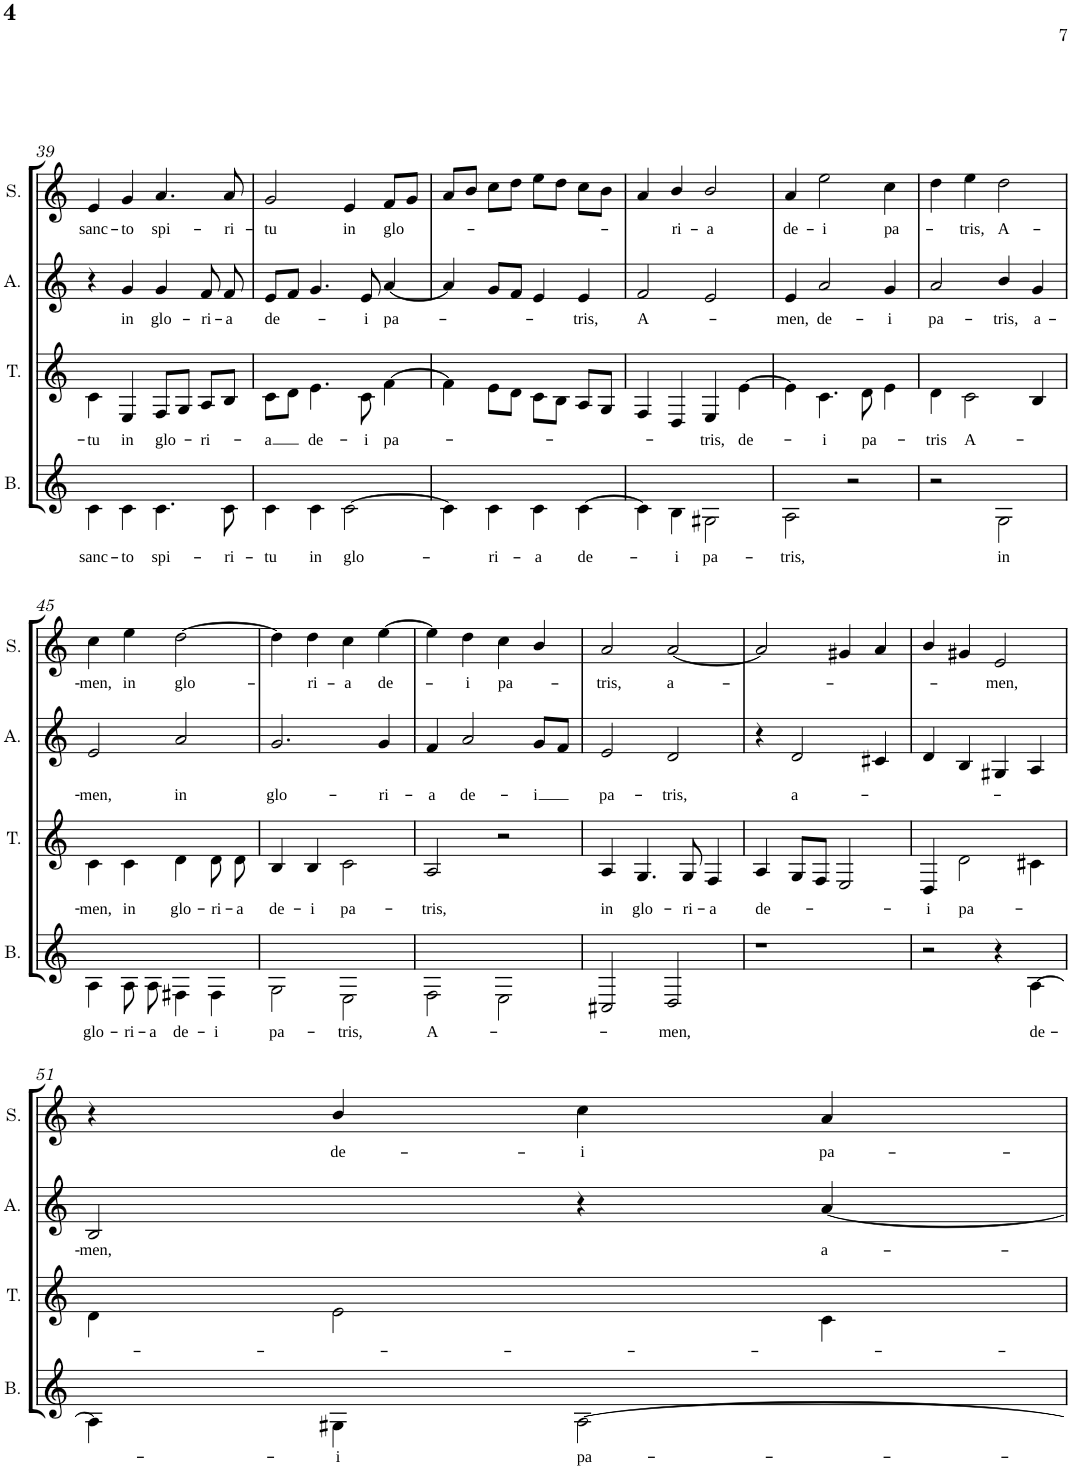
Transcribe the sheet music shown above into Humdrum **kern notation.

**kern	**text	**kern	**text	**kern	**text	**kern	**text
*part4	*part4	*part3	*part3	*part2	*part2	*part1	*part1
*staff4	*staff4	*staff3	*staff3	*staff2	*staff2	*staff1	*staff1
*I"Bass	*	*I"Tenor	*	*I"Alto	*	*I"Soprano	*
*I'B.	*	*I'T.	*	*I'A.	*	*I'S.	*
!!LO:PB:g=z
*clefG2	*	*clefG2	*	*clefG2	*	*clefG2	*
*	*	*Trd7c12	*	*	*	*	*
*k[]	*	*k[]	*	*k[]	*	*k[]	*
*M4/4	*	*M4/4	*	*M4/4	*	*M4/4	*
*met(c)	*	*met(c)	*	*met(c)	*	*met(c)	*
=39	=39	=39	=39	=39	=39	=39	=39
!	!LO:LY:b	!	!LO:LY:b	!	!	!	!LO:LY:b
4c\	sanc-	4c\	-tu	4r	.	4e/	sanc-
!	!LO:LY:b	!	!LO:LY:b	!	!LO:LY:b	!	!LO:LY:b
4c\	-to	4E/	in	4g/	in	4g/	-to
!	!LO:LY:b	!	!LO:LY:b	!	!LO:LY:b	!	!LO:LY:b
4.c\	spi-	8F/L	glo-	4g/	glo-	4.a/	spi-
.	.	8G/J	.	.	.	.	.
!	!	!	!LO:LY:b	!	!LO:LY:b	!	!
.	.	8A/L	-ri-	8f/	-ri-	.	.
!	!LO:LY:b	!	!	!	!LO:LY:b	!	!LO:LY:b
8c\	-ri-	8B/J	.	8f/	-a	8a/	-ri-
=40	=40	=40	=40	=40	=40	=40	=40
!	!LO:LY:b	!	!LO:LY:b	!	!LO:LY:b	!	!LO:LY:b
4c\	-tu	8c\L	-a	8e/L	de-	2g/	-tu
.	.	8d\J	.	8f/J	.	.	.
!	!LO:LY:b	!	!LO:LY:b	!	!	!	!
4c\	in	4.e\	de-	4.g/	.	.	.
!	!LO:LY:b	!	!	!	!	!	!LO:LY:b
[2c\	glo-	.	.	.	.	4e/	in
!	!	!	!LO:LY:b	!	!LO:LY:b	!	!
.	.	8c\	-i	8e/	-i	.	.
!	!	!	!LO:LY:b	!	!LO:LY:b	!	!LO:LY:b
.	.	[4f\	pa-	[4a/	pa-	8f/L	glo-
.	.	.	.	.	.	8g/J	.
=41	=41	=41	=41	=41	=41	=41	=41
4c\]	.	4f\]	.	4a/]	.	8a/L	.
.	.	.	.	.	.	8b/J	.
!	!LO:LY:b	!	!	!	!	!	!
4c\	-ri-	8e\L	.	8g/L	.	8cc\L	.
.	.	8d\J	.	8f/J	.	8dd\J	.
!	!LO:LY:b	!	!	!	!	!	!
4c\	-a	8c\L	.	4e/	.	8ee\L	.
.	.	8B\J	.	.	.	8dd\J	.
!	!LO:LY:b	!	!	!	!LO:LY:b	!	!
[4c\	de-	8A/L	.	4e/	-tris,	8cc\L	.
.	.	8G/J	.	.	.	8b\J	.
=42	=42	=42	=42	=42	=42	=42	=42
!	!	!	!	!	!LO:LY:b	!	!
4c\]	.	4F/	.	2f/	A-	4a/	.
!	!LO:LY:b	!	!	!	!	!	!LO:LY:b
4B\	-i	4D/	.	.	.	4b/	-ri-
!	!LO:LY:b	!	!LO:LY:b	!	!	!	!LO:LY:b
2G#X\	pa-	4E/	-tris,	2e/	.	2b/	-a
!	!	!	!LO:LY:b	!	!	!	!
.	.	[4e\	de-	.	.	.	.
=43	=43	=43	=43	=43	=43	=43	=43
!	!LO:LY:b	!	!	!	!LO:LY:b	!	!LO:LY:b
2A\	-tris,	4e\]	.	4e/	-men,	4a/	de-
!	!	!	!LO:LY:b	!	!LO:LY:b	!	!LO:LY:b
.	.	4.c\	-i	2a/	de-	2ee\	-i
2r	.	.	.	.	.	.	.
!	!	!	!LO:LY:b	!	!	!	!
.	.	8d\	pa-	.	.	.	.
!	!	!	!	!	!LO:LY:b	!	!LO:LY:b
.	.	4e\	.	4g/	-i	4cc\	pa-
=44	=44	=44	=44	=44	=44	=44	=44
!	!	!	!LO:LY:b	!	!LO:LY:b	!	!
2r	.	4d\	-tris	2a/	pa-	4dd\	.
!	!	!	!LO:LY:b	!	!	!	!LO:LY:b
.	.	2c\	A-	.	.	4ee\	-tris,
!	!LO:LY:b	!	!	!	!LO:LY:b	!	!LO:LY:b
2G\	in	.	.	4b/	-tris,	2dd\	A-
!	!	!	!	!	!LO:LY:b	!	!
.	.	4B/	.	4g/	a-	.	.
!!LO:LB:g=z
=45	=45	=45	=45	=45	=45	=45	=45
!	!LO:LY:b	!	!LO:LY:b	!	!LO:LY:b	!	!LO:LY:b
4A\	glo-	4c\	-men,	2e/	-men,	4cc\	-men,
!	!LO:LY:b	!	!LO:LY:b	!	!	!	!LO:LY:b
8A\L	-ri-	4c\	in	.	.	4ee\	in
!	!LO:LY:b	!	!	!	!	!	!
8A\J	-a	.	.	.	.	.	.
!	!LO:LY:b	!	!LO:LY:b	!	!LO:LY:b	!	!LO:LY:b
4F#X\	de-	4d\	glo-	2a/	in	[2dd\	glo-
!	!LO:LY:b	!	!LO:LY:b	!	!	!	!
4F#\	-i	8d\	-ri-	.	.	.	.
!	!	!	!LO:LY:b	!	!	!	!
.	.	8d\	-a	.	.	.	.
=46	=46	=46	=46	=46	=46	=46	=46
!	!LO:LY:b	!	!LO:LY:b	!	!LO:LY:b	!	!
2G\	pa-	4B/	de-	2.g/	glo-	4dd\]	.
!	!	!	!LO:LY:b	!	!	!	!LO:LY:b
.	.	4B/	-i	.	.	4dd\	-ri-
!	!LO:LY:b	!	!LO:LY:b	!	!	!	!LO:LY:b
2E\	-tris,	2c\	pa-	.	.	4cc\	-a
!	!	!	!	!	!LO:LY:b	!	!LO:LY:b
.	.	.	.	4g/	-ri-	[4ee\	de-
=47	=47	=47	=47	=47	=47	=47	=47
!	!LO:LY:b	!	!LO:LY:b	!	!LO:LY:b	!	!
2F\	A-	2A/	-tris,	4f/	-a	4ee\]	.
!	!	!	!	!	!LO:LY:b	!	!LO:LY:b
.	.	.	.	2a/	de-	4dd\	-i
!	!	!	!	!	!	!	!LO:LY:b
2E\	.	2r	.	.	.	4cc\	pa-
!	!	!	!	!	!LO:LY:b	!	!
.	.	.	.	8g/L	-i	4b/	.
.	.	.	.	8f/J	.	.	.
=48	=48	=48	=48	=48	=48	=48	=48
!	!	!	!LO:LY:b	!	!LO:LY:b	!	!LO:LY:b
2C#X/	.	4A/	in	2e/	pa-	2a/	-tris,
!	!	!	!LO:LY:b	!	!	!	!
.	.	4.G/	glo-	.	.	.	.
!	!LO:LY:b	!	!	!	!LO:LY:b	!	!LO:LY:b
2D/	-men,	.	.	2d/	-tris,	[2a/	a-
!	!	!	!LO:LY:b	!	!	!	!
.	.	8G/	-ri-	.	.	.	.
!	!	!	!LO:LY:b	!	!	!	!
.	.	4F/	-a	.	.	.	.
=49	=49	=49	=49	=49	=49	=49	=49
!	!	!	!LO:LY:b	!	!	!	!
1r	.	4A/	de-	4r	.	2a/]	.
!	!	!	!	!	!LO:LY:b	!	!
.	.	8G/L	.	2d/	a-	.	.
.	.	8F/J	.	.	.	.	.
.	.	2E/	.	.	.	4g#X/	.
.	.	.	.	4c#X/	.	4a/	.
=50	=50	=50	=50	=50	=50	=50	=50
!	!	!	!LO:LY:b	!	!	!	!
2r	.	4D/	-i	4d/	.	4b/	.
!	!	!	!LO:LY:b	!	!	!	!
.	.	2d\	pa-	4B/	.	4g#X/	.
!	!	!	!	!	!	!	!LO:LY:b
4r	.	.	.	4G#X/	.	2e/	-men,
!	!LO:LY:b	!	!	!	!	!	!
[4A\	de-	4c#X\	.	4A/	.	.	.
!!LO:LB:g=z
=51	=51	=51	=51	=51	=51	=51	=51
!	!	!	!	!	!LO:LY:b	!	!
4A\]	.	4d\	.	2B/	-men,	4r	.
!	!LO:LY:b	!	!	!	!	!	!LO:LY:b
4G#X\	-i	2e\	.	.	.	4b/	de-
!	!LO:LY:b	!	!	!	!	!	!LO:LY:b
[2A\	pa-	.	.	4r	.	4cc\	-i
!	!	!	!	!	!LO:LY:b	!	!LO:LY:b
.	.	4c\	.	[4a/	a-	4a/	pa-
=	=	=	=	=	=	=	=
*-	*-	*-	*-	*-	*-	*-	*-
